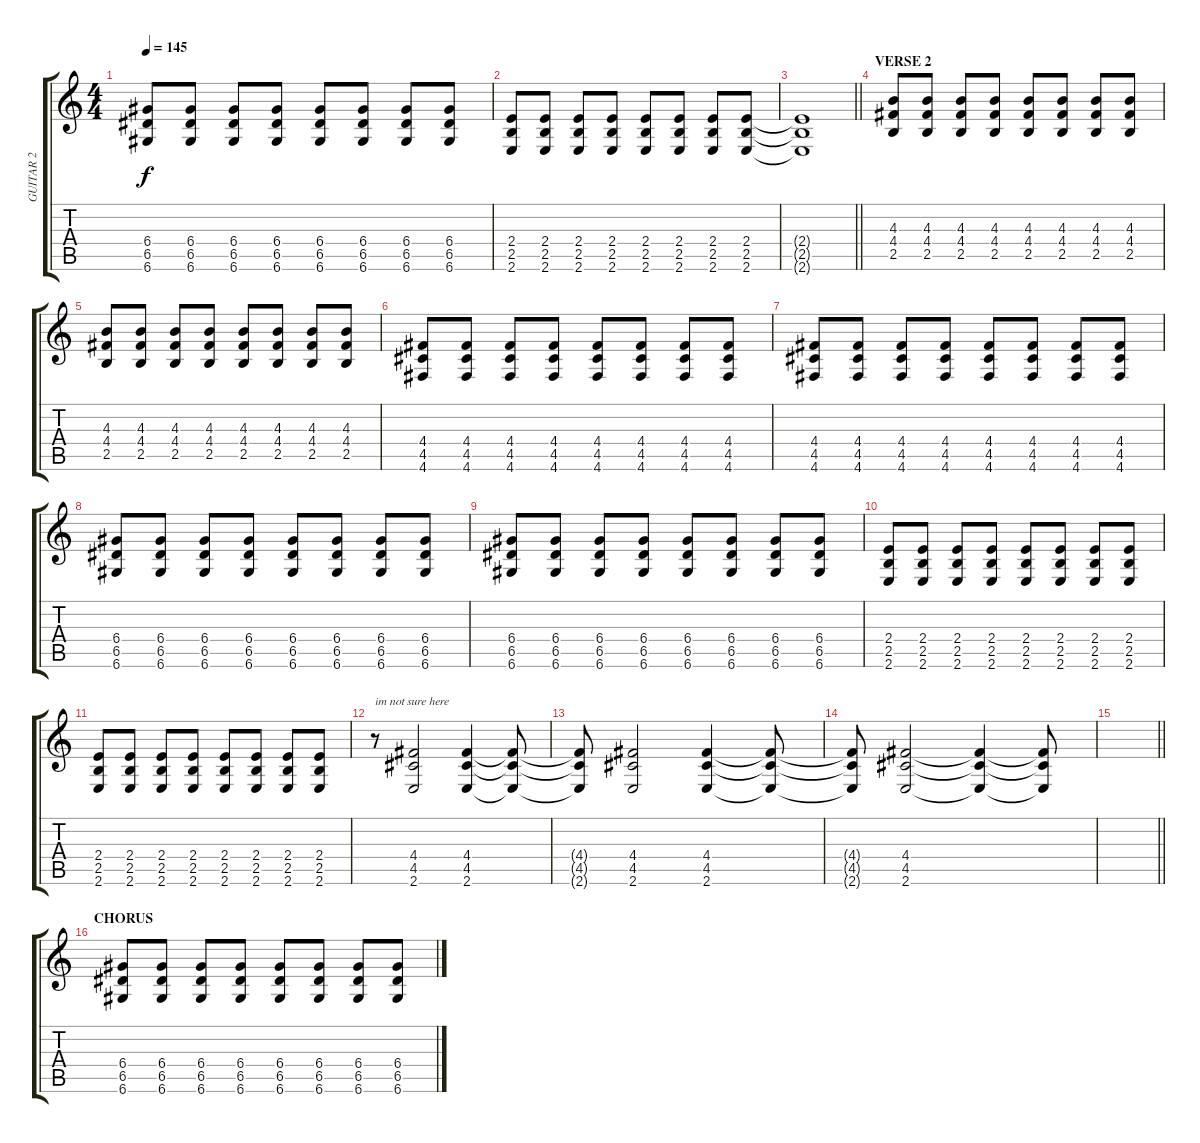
\track ("GUITAR 2" "GUITAR 2") {instrument overdrivenguitar}
\staff {score tabs}
\tuning (E4 B3 G3 D3 A2 D2) {hide}
\ts (4 4)
\tempo 145
\clef g2
\ks c
(6.4 6.5 6.6).8{dy f} (6.4 6.5 6.6).8 (6.4 6.5 6.6).8 (6.4 6.5 6.6).8 (6.4 6.5 6.6).8 (6.4 6.5 6.6).8 (6.4 6.5 6.6).8 (6.4 6.5 6.6).8 |
(2.4 2.5 2.6).8 (2.4 2.5 2.6).8 (2.4 2.5 2.6).8 (2.4 2.5 2.6).8 (2.4 2.5 2.6).8 (2.4 2.5 2.6).8 (2.4 2.5 2.6).8 (2.4 2.5 2.6).8 |
\barLineRight lightlight
(2.4{t} 2.5{t} 2.6{t}).1 |
\section ("" "VERSE 2")
(4.3 4.4 2.5).8 (4.3 4.4 2.5).8 (4.3 4.4 2.5).8 (4.3 4.4 2.5).8 (4.3 4.4 2.5).8 (4.3 4.4 2.5).8 (4.3 4.4 2.5).8 (4.3 4.4 2.5).8 |
(4.3 4.4 2.5).8 (4.3 4.4 2.5).8 (4.3 4.4 2.5).8 (4.3 4.4 2.5).8 (4.3 4.4 2.5).8 (4.3 4.4 2.5).8 (4.3 4.4 2.5).8 (4.3 4.4 2.5).8 |
(4.4 4.5 4.6).8 (4.4 4.5 4.6).8 (4.4 4.5 4.6).8 (4.4 4.5 4.6).8 (4.4 4.5 4.6).8 (4.4 4.5 4.6).8 (4.4 4.5 4.6).8 (4.4 4.5 4.6).8 |
(4.4 4.5 4.6).8 (4.4 4.5 4.6).8 (4.4 4.5 4.6).8 (4.4 4.5 4.6).8 (4.4 4.5 4.6).8 (4.4 4.5 4.6).8 (4.4 4.5 4.6).8 (4.4 4.5 4.6).8 |
(6.4 6.5 6.6).8 (6.4 6.5 6.6).8 (6.4 6.5 6.6).8 (6.4 6.5 6.6).8 (6.4 6.5 6.6).8 (6.4 6.5 6.6).8 (6.4 6.5 6.6).8 (6.4 6.5 6.6).8 |
(6.4 6.5 6.6).8 (6.4 6.5 6.6).8 (6.4 6.5 6.6).8 (6.4 6.5 6.6).8 (6.4 6.5 6.6).8 (6.4 6.5 6.6).8 (6.4 6.5 6.6).8 (6.4 6.5 6.6).8 |
(2.4 2.5 2.6).8 (2.4 2.5 2.6).8 (2.4 2.5 2.6).8 (2.4 2.5 2.6).8 (2.4 2.5 2.6).8 (2.4 2.5 2.6).8 (2.4 2.5 2.6).8 (2.4 2.5 2.6).8 |
(2.4 2.5 2.6).8 (2.4 2.5 2.6).8 (2.4 2.5 2.6).8 (2.4 2.5 2.6).8 (2.4 2.5 2.6).8 (2.4 2.5 2.6).8 (2.4 2.5 2.6).8 (2.4 2.5 2.6).8 |
r.8{txt "im not sure here"} (4.4 4.5 2.6).2 (4.4 4.5 2.6).4 (4.4{t} 4.5{t} 2.6{t}).8 |
(4.4{t} 4.5{t} 2.6{t}).8 (4.4 4.5 2.6).2 (4.4 4.5 2.6).4 (4.4{t} 4.5{t} 2.6{t}).8 |
(4.4{t} 4.5{t} 2.6{t}).8 (4.4 4.5 2.6).2 (4.4{t} 4.5{t} 2.6{t}).4 (4.4{t} 4.5{t} 2.6{t}).8 |
\barLineRight lightlight
|
\section ("" "CHORUS")
(6.4 6.5 6.6).8 (6.4 6.5 6.6).8 (6.4 6.5 6.6).8 (6.4 6.5 6.6).8 (6.4 6.5 6.6).8 (6.4 6.5 6.6).8 (6.4 6.5 6.6).8 (6.4 6.5 6.6).8
